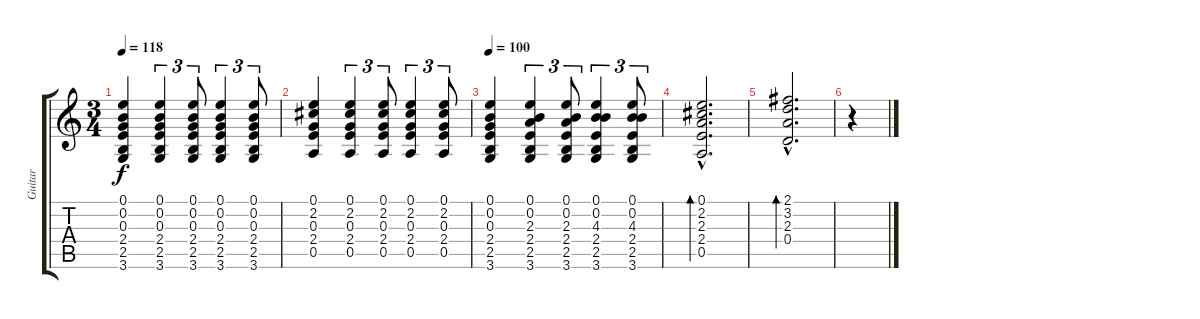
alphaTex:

\track ("Guitar" "Guitar") {instrument acousticguitarsteel}
\staff {score tabs}
\tuning (E4 B3 G3 D3 A2 E2) {hide}
\ts (3 4)
\tempo 118
\clef g2
\ks c
(0.1 0.2 0.3 2.4 2.5 3.6).4{dy f} (0.1 0.2 0.3 2.4 2.5 3.6).4{tu (3 2)} (0.1 0.2 0.3 2.4 2.5 3.6).8{tu (3 2)} (0.1 0.2 0.3 2.4 2.5 3.6).4{tu (3 2)} (0.1 0.2 0.3 2.4 2.5 3.6).8{tu (3 2)} |
(0.1 2.2 0.3 2.4 0.5).4 (0.1 2.2 0.3 2.4 0.5).4{tu (3 2)} (0.1 2.2 0.3 2.4 0.5).8{tu (3 2)} (0.1 2.2 0.3 2.4 0.5).4{tu (3 2)} (0.1 2.2 0.3 2.4 0.5).8{tu (3 2)} |
\tempo 100
(0.1 0.2 0.3 2.4 2.5 3.6).4 (0.1 0.2 2.3 2.4 2.5 3.6).4{tu (3 2)} (0.1 0.2 2.3 2.4 2.5 3.6).8{tu (3 2)} (0.1 0.2 4.3 2.4 2.5 3.6).4{tu (3 2)} (0.1 0.2 4.3 2.4 2.5 3.6).8{tu (3 2)} |
(0.1{hac} 2.2{hac} 2.3{hac} 2.4{hac} 0.5{hac}).2{d bd 120} |
(2.1{hac} 3.2{hac} 2.3{hac} 0.4{hac}).2{d bd 120} |
r.4
